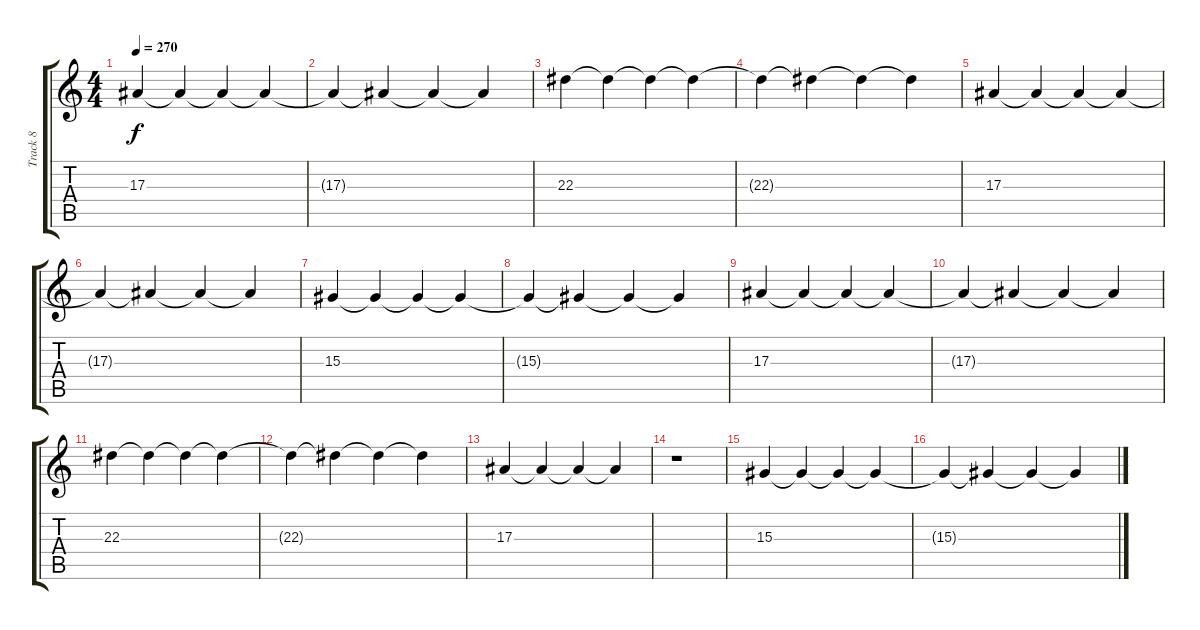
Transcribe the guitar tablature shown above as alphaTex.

\track ("Track 8" "Track 8") {instrument violin}
\staff {score tabs}
\tuning (D4 A3 F3 C3 G2 C2) {hide}
\ts (4 4)
\tempo 270
\clef g2
\ks c
17.3.4{dy f} 17.3{t}.4 17.3{t}.4 17.3{t}.4 |
17.3{t}.4 17.3{t}.4 17.3{t}.4 17.3{t}.4 |
22.3.4 22.3{t}.4 22.3{t}.4 22.3{t}.4 |
22.3{t}.4 22.3{t}.4 22.3{t}.4 22.3{t}.4 |
17.3.4 17.3{t}.4 17.3{t}.4 17.3{t}.4 |
17.3{t}.4 17.3{t}.4 17.3{t}.4 17.3{t}.4 |
15.3.4 15.3{t}.4 15.3{t}.4 15.3{t}.4 |
15.3{t}.4 15.3{t}.4 15.3{t}.4 15.3{t}.4 |
17.3.4 17.3{t}.4 17.3{t}.4 17.3{t}.4 |
17.3{t}.4 17.3{t}.4 17.3{t}.4 17.3{t}.4 |
22.3.4 22.3{t}.4 22.3{t}.4 22.3{t}.4 |
22.3{t}.4 22.3{t}.4 22.3{t}.4 22.3{t}.4 |
17.3.4 17.3{t}.4 17.3{t}.4 17.3{t}.4 |
r.1 |
15.3.4 15.3{t}.4 15.3{t}.4 15.3{t}.4 |
15.3{t}.4 15.3{t}.4 15.3{t}.4 15.3{t}.4
